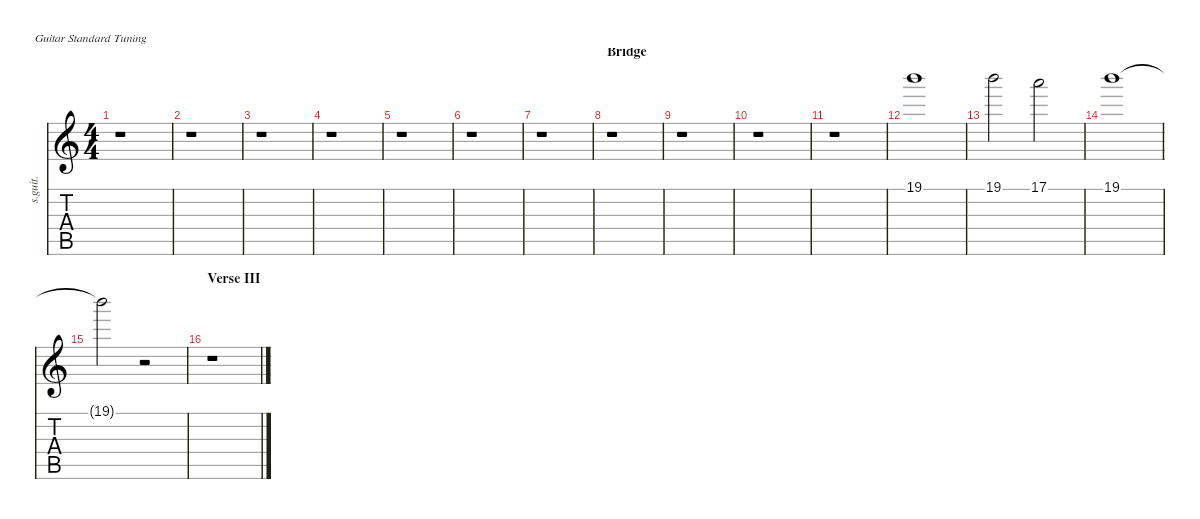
\defaultSystemsLayout 4
\hideDynamics
\bracketExtendMode nobrackets
\track ("Mellotron" "s.guit.") {instrument stringensemble1}
\staff {score tabs}
\tuning (E4 B3 G3 D3 A2 E2)
\displaytranspose 12
\ts (4 4)
\tempo (96 hide)
\clef g2
\ks c
r.1{dy fff} |
r.1 |
r.1 |
r.1 |
r.1 |
r.1 |
r.1 |
\section ("" "Bridge")
r.1 |
r.1 |
r.1 |
r.1 |
19.1.1{dy mp} |
19.1.2 17.1.2 |
19.1.1 |
19.1{t}.2{dy f} r.2 |
\section ("" "Verse III")
r.1
